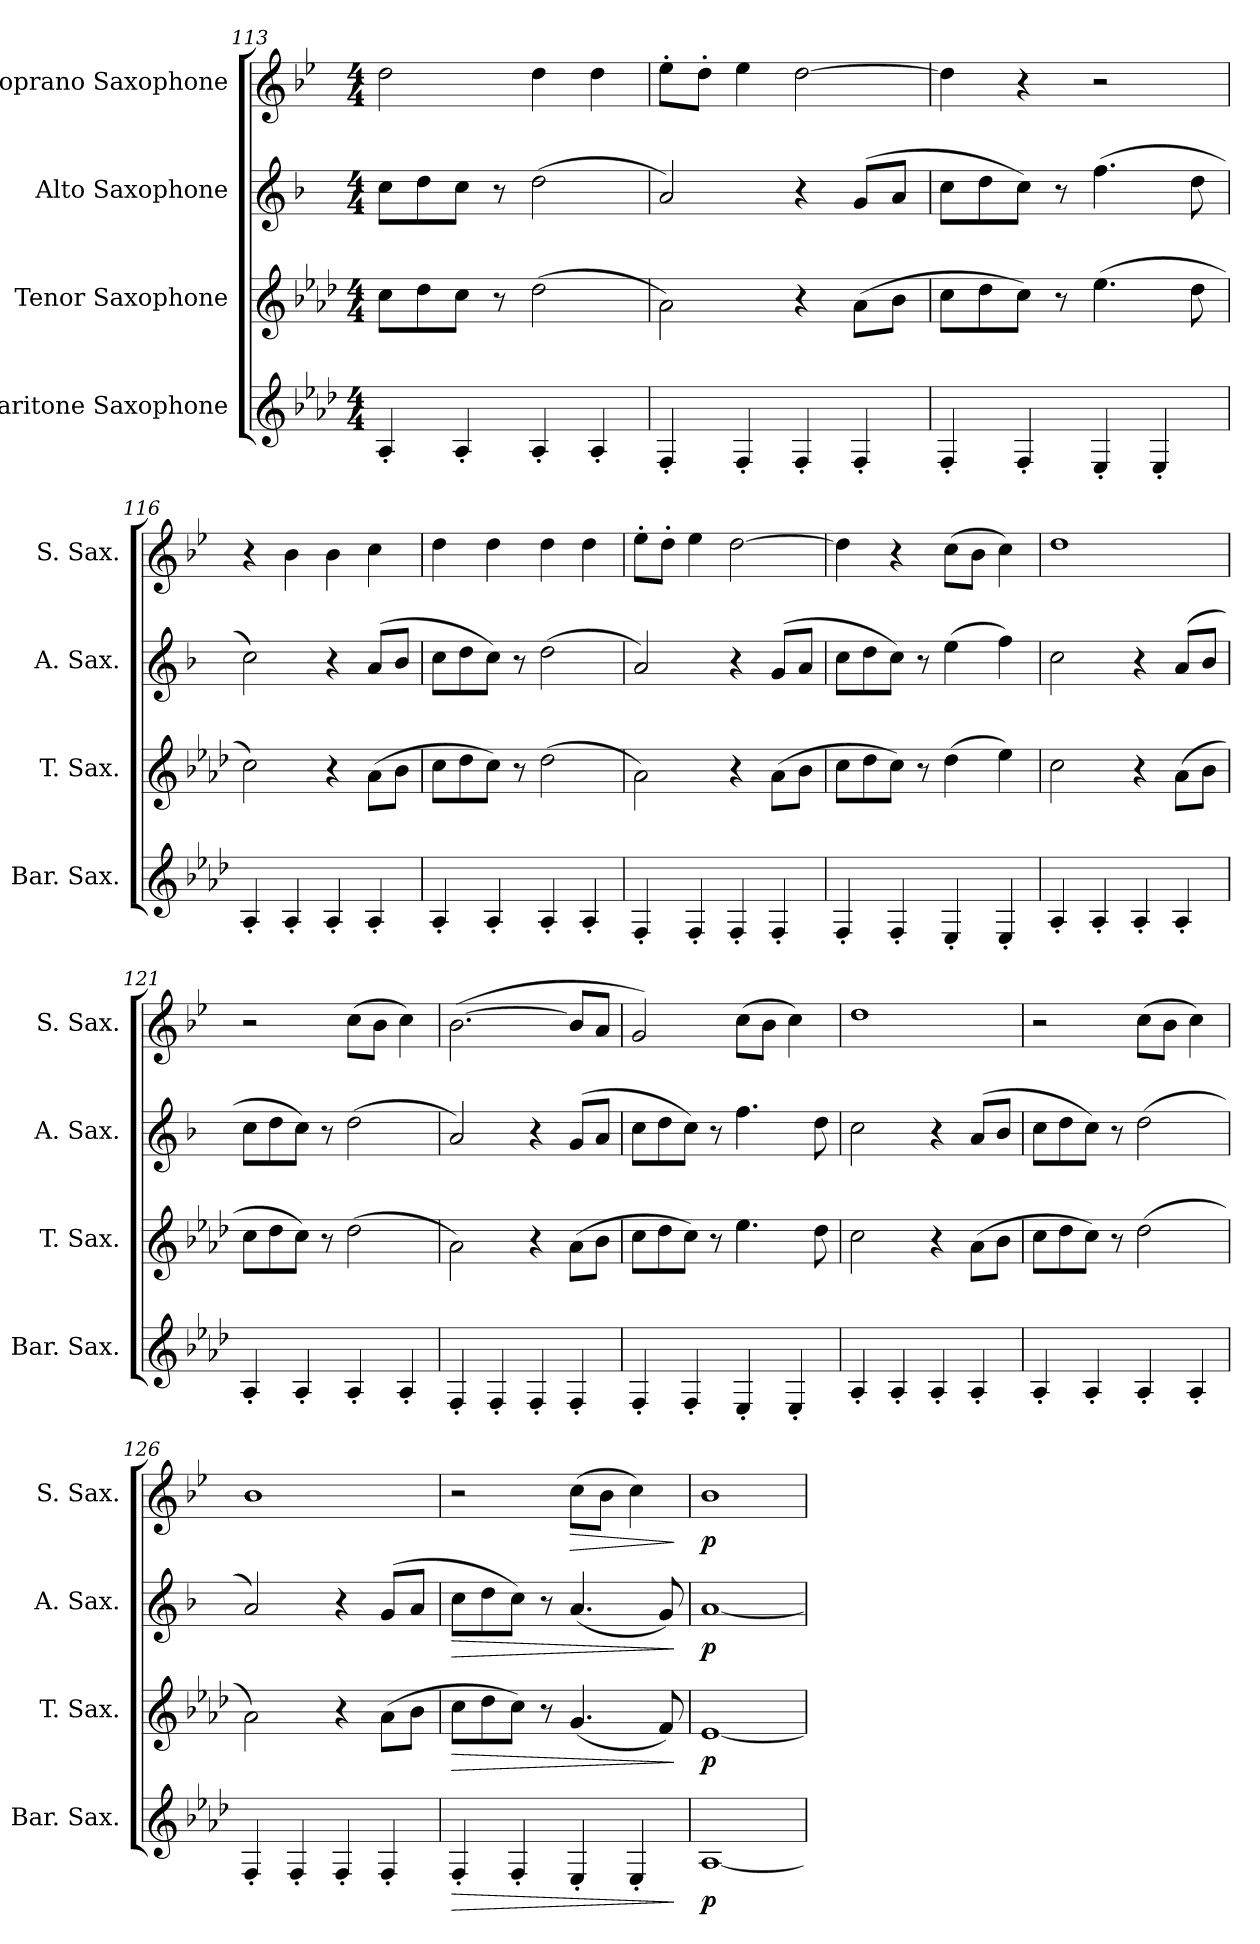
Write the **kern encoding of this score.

**kern	**dynam	**kern	**dynam	**kern	**dynam	**kern	**dynam
*part4	*part4	*part3	*part3	*part2	*part2	*part1	*part1
*staff4	*staff4	*staff3	*staff3	*staff2	*staff2	*staff1	*staff1
*I"Baritone Saxophone	*	*I"Tenor Saxophone	*	*I"Alto Saxophone	*	*I"Soprano Saxophone	*
*I'Bar. Sax.	*	*I'T. Sax.	*	*I'A. Sax.	*	*I'S. Sax.	*
*clefG2	*	*clefG2	*	*clefG2	*	*clefG2	*
*ITrd12c21	*	*ITrd8c14	*	*ITrd5c9	*	*ITrd1c2	*
*k[b-e-a-d-]	*	*k[b-e-a-d-]	*	*k[b-e-a-d-]	*	*k[b-e-a-d-]	*
*M4/4	*	*M4/4	*	*M4/4	*	*M4/4	*
=113	=113	=113	=113	=113	=113	=113	=113
4AA-'/	.	8c\L	.	8e-\L	.	2cc\	.
.	.	8d-\	.	8f\	.	.	.
4AA-'/	.	8c\J	.	8e-\J	.	.	.
.	.	8r	.	8r	.	.	.
4AA-'/	.	(2d-\	.	(2f\	.	4cc\	.
4AA-'/	.	.	.	.	.	4cc\	.
!!LO:PB:g=z
=114	=114	=114	=114	=114	=114	=114	=114
4FF'/	.	2A-\)	.	2c/)	.	8dd-'\L	.
.	.	.	.	.	.	8cc'\J	.
4FF'/	.	.	.	.	.	4dd-\	.
4FF'/	.	4r	.	4r	.	[2cc\	.
4FF'/	.	(8A-\L	.	(8B-/L	.	.	.
.	.	8B-\J	.	8c/J	.	.	.
=115	=115	=115	=115	=115	=115	=115	=115
4FF'/	.	8c\L	.	8e-\L	.	4cc\]	.
.	.	8d-\	.	8f\	.	.	.
4FF'/	.	8c\J)	.	8e-\J)	.	4r	.
.	.	8r	.	8r	.	.	.
4EE-'/	.	(4.e-\	.	(4.a-\	.	2r	.
4EE-'/	.	.	.	.	.	.	.
.	.	8d-\	.	8f\	.	.	.
=116	=116	=116	=116	=116	=116	=116	=116
4AA-'/	.	2c\)	.	2e-\)	.	4r	.
4AA-'/	.	.	.	.	.	4a-\	.
4AA-'/	.	4r	.	4r	.	4a-\	.
4AA-'/	.	(8A-\L	.	(8c/L	.	4b-\	.
.	.	8B-\J	.	8d-/J	.	.	.
=117	=117	=117	=117	=117	=117	=117	=117
4AA-'/	.	8c\L	.	8e-\L	.	4cc\	.
.	.	8d-\	.	8f\	.	.	.
4AA-'/	.	8c\J)	.	8e-\J)	.	4cc\	.
.	.	8r	.	8r	.	.	.
4AA-'/	.	(2d-\	.	(2f\	.	4cc\	.
4AA-'/	.	.	.	.	.	4cc\	.
=118	=118	=118	=118	=118	=118	=118	=118
4FF'/	.	2A-\)	.	2c/)	.	8dd-'\L	.
.	.	.	.	.	.	8cc'\J	.
4FF'/	.	.	.	.	.	4dd-\	.
4FF'/	.	4r	.	4r	.	[2cc\	.
4FF'/	.	(8A-\L	.	(8B-/L	.	.	.
.	.	8B-\J	.	8c/J	.	.	.
=119	=119	=119	=119	=119	=119	=119	=119
4FF'/	.	8c\L	.	8e-\L	.	4cc\]	.
.	.	8d-\	.	8f\	.	.	.
4FF'/	.	8c\J)	.	8e-\J)	.	4r	.
.	.	8r	.	8r	.	.	.
4EE-'/	.	(4d-\	.	(4g\	.	(8b-\L	.
.	.	.	.	.	.	8a-\J	.
4EE-'/	.	4e-\)	.	4a-\)	.	4b-\)	.
!!LO:PB:g=z
=120	=120	=120	=120	=120	=120	=120	=120
4AA-'/	.	2c\	.	2e-\	.	1cc	.
4AA-'/	.	.	.	.	.	.	.
4AA-'/	.	4r	.	4r	.	.	.
4AA-'/	.	(8A-\L	.	(8c/L	.	.	.
.	.	8B-\J	.	8d-/J	.	.	.
=121	=121	=121	=121	=121	=121	=121	=121
4AA-'/	.	8c\L	.	8e-\L	.	2r	.
.	.	8d-\	.	8f\	.	.	.
4AA-'/	.	8c\J)	.	8e-\J)	.	.	.
.	.	8r	.	8r	.	.	.
4AA-'/	.	(2d-\	.	(2f\	.	(8b-\L	.
.	.	.	.	.	.	8a-\J	.
4AA-'/	.	.	.	.	.	4b-\)	.
=122	=122	=122	=122	=122	=122	=122	=122
4FF'/	.	2A-\)	.	2c/)	.	([2.a-\	.
4FF'/	.	.	.	.	.	.	.
4FF'/	.	4r	.	4r	.	.	.
4FF'/	.	(8A-\L	.	(8B-/L	.	8a-/L]	.
.	.	8B-\J	.	8c/J	.	8g/J	.
=123	=123	=123	=123	=123	=123	=123	=123
4FF'/	.	8c\L	.	8e-\L	.	2f/)	.
.	.	8d-\	.	8f\	.	.	.
4FF'/	.	8c\J)	.	8e-\J)	.	.	.
.	.	8r	.	8r	.	.	.
4EE-'/	.	4.e-\	.	4.a-\	.	(8b-\L	.
.	.	.	.	.	.	8a-\J	.
4EE-'/	.	.	.	.	.	4b-\)	.
.	.	8d-\	.	8f\	.	.	.
=124	=124	=124	=124	=124	=124	=124	=124
4AA-'/	.	2c\	.	2e-\	.	1cc	.
4AA-'/	.	.	.	.	.	.	.
4AA-'/	.	4r	.	4r	.	.	.
4AA-'/	.	(8A-\L	.	(8c/L	.	.	.
.	.	8B-\J	.	8d-/J	.	.	.
=125	=125	=125	=125	=125	=125	=125	=125
4AA-'/	.	8c\L	.	8e-\L	.	2r	.
.	.	8d-\	.	8f\	.	.	.
4AA-'/	.	8c\J)	.	8e-\J)	.	.	.
.	.	8r	.	8r	.	.	.
4AA-'/	.	(2d-\	.	(2f\	.	(8b-\L	.
.	.	.	.	.	.	8a-\J	.
4AA-'/	.	.	.	.	.	4b-\)	.
!!LO:PB:g=z
=126	=126	=126	=126	=126	=126	=126	=126
4FF'/	.	2A-\)	.	2c/)	.	1a-	.
4FF'/	.	.	.	.	.	.	.
4FF'/	.	4r	.	4r	.	.	.
4FF'/	.	(8A-\L	.	(8B-/L	.	.	.
.	.	8B-\J	.	8c/J	.	.	.
=127	=127	=127	=127	=127	=127	=127	=127
!	!LO:HP:b	!	!LO:HP:b	!	!LO:HP:b	!	!
4FF'/	>	8c\L	>	8e-\L	>	2r	.
.	.	8d-\	.	8f\	.	.	.
4FF'/	.	8c\J)	.	8e-\J)	.	.	.
.	.	8r	.	8r	.	.	.
!	!	!	!	!	!	!	!LO:HP:b
4EE-'/	.	(4.G/	.	(4.c/	.	(8b-\L	>
.	.	.	.	.	.	8a-\J	.
4EE-'/	.	.	.	.	.	4b-\)	.
.	.	8F/)	.	8B-/)	.	.	.
.	]	.	]	.	]	.	]
=128	=128	=128	=128	=128	=128	=128	=128
!	!LO:DY:b	!	!LO:DY:b	!	!LO:DY:b	!	!LO:DY:b
[1AA-	p	[1E-	p	[1c	p	1a-	p
=	=	=	=	=	=	=	=
*-	*-	*-	*-	*-	*-	*-	*-
